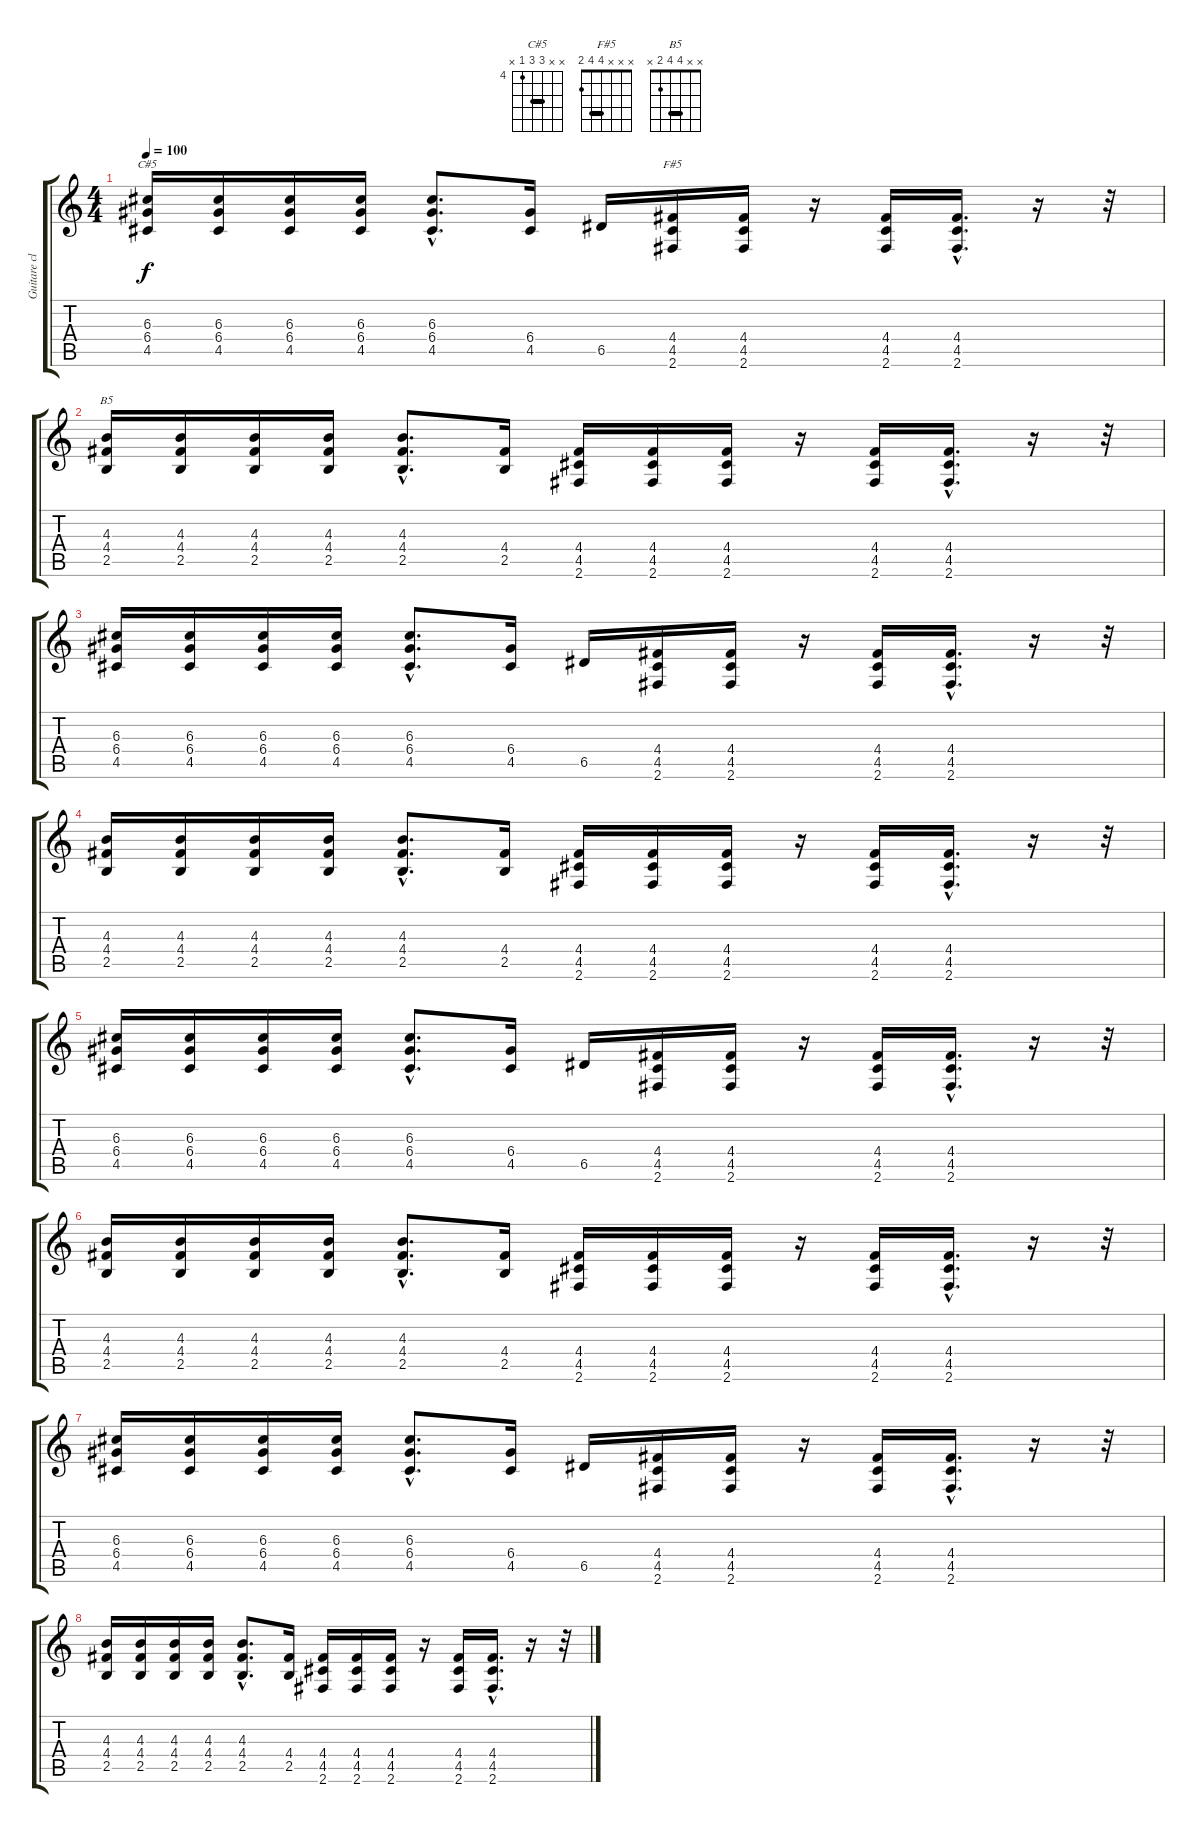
\track ("Guitare clean" "Guitare cl") {instrument acousticguitarnylon}
\staff {score tabs}
\tuning (E4 B3 G3 D3 A2 E2) {hide}
\chord ("C#5" x x 6 6 4 x) {firstfret 4 barre 6}
\chord ("F#5" x x x 4 4 2) {barre 4}
\chord ("B5" x x 4 4 2 x) {barre 4}
\ts (4 4)
\tempo 100
\clef g2
\ks c
(6.3 6.4 4.5).16{ch "C#5" dy f instrument acousticguitarnylon} (6.3 6.4 4.5).16 (6.3 6.4 4.5).16 (6.3 6.4 4.5).16 (6.3{hac} 6.4{hac} 4.5{hac}).8{d} (6.4 4.5).16 6.5.16 (4.4 4.5 2.6).16{ch "F#5"} (4.4 4.5 2.6).16 r.16 (4.4 4.5 2.6).16 (4.4{hac} 4.5{hac} 2.6{hac}).16{d} r.16 r.32 |
(4.3 4.4 2.5).16{ch "B5"} (4.3 4.4 2.5).16 (4.3 4.4 2.5).16 (4.3 4.4 2.5).16 (4.3{hac} 4.4{hac} 2.5{hac}).8{d} (4.4 2.5).16 (4.4 4.5 2.6).16 (4.4 4.5 2.6).16 (4.4 4.5 2.6).16 r.16 (4.4 4.5 2.6).16 (4.4{hac} 4.5{hac} 2.6{hac}).16{d} r.16 r.32 |
(6.3 6.4 4.5).16 (6.3 6.4 4.5).16 (6.3 6.4 4.5).16 (6.3 6.4 4.5).16 (6.3{hac} 6.4{hac} 4.5{hac}).8{d} (6.4 4.5).16 6.5.16 (4.4 4.5 2.6).16 (4.4 4.5 2.6).16 r.16 (4.4 4.5 2.6).16 (4.4{hac} 4.5{hac} 2.6{hac}).16{d} r.16 r.32 |
(4.3 4.4 2.5).16 (4.3 4.4 2.5).16 (4.3 4.4 2.5).16 (4.3 4.4 2.5).16 (4.3{hac} 4.4{hac} 2.5{hac}).8{d} (4.4 2.5).16 (4.4 4.5 2.6).16 (4.4 4.5 2.6).16 (4.4 4.5 2.6).16 r.16 (4.4 4.5 2.6).16 (4.4{hac} 4.5{hac} 2.6{hac}).16{d} r.16 r.32 |
(6.3 6.4 4.5).16 (6.3 6.4 4.5).16 (6.3 6.4 4.5).16 (6.3 6.4 4.5).16 (6.3{hac} 6.4{hac} 4.5{hac}).8{d} (6.4 4.5).16 6.5.16 (4.4 4.5 2.6).16 (4.4 4.5 2.6).16 r.16 (4.4 4.5 2.6).16 (4.4{hac} 4.5{hac} 2.6{hac}).16{d} r.16 r.32 |
(4.3 4.4 2.5).16 (4.3 4.4 2.5).16 (4.3 4.4 2.5).16 (4.3 4.4 2.5).16 (4.3{hac} 4.4{hac} 2.5{hac}).8{d} (4.4 2.5).16 (4.4 4.5 2.6).16 (4.4 4.5 2.6).16 (4.4 4.5 2.6).16 r.16 (4.4 4.5 2.6).16 (4.4{hac} 4.5{hac} 2.6{hac}).16{d} r.16 r.32 |
(6.3 6.4 4.5).16 (6.3 6.4 4.5).16 (6.3 6.4 4.5).16 (6.3 6.4 4.5).16 (6.3{hac} 6.4{hac} 4.5{hac}).8{d} (6.4 4.5).16 6.5.16 (4.4 4.5 2.6).16 (4.4 4.5 2.6).16 r.16 (4.4 4.5 2.6).16 (4.4{hac} 4.5{hac} 2.6{hac}).16{d} r.16 r.32 |
(4.3 4.4 2.5).16 (4.3 4.4 2.5).16 (4.3 4.4 2.5).16 (4.3 4.4 2.5).16 (4.3{hac} 4.4{hac} 2.5{hac}).8{d} (4.4 2.5).16 (4.4 4.5 2.6).16 (4.4 4.5 2.6).16 (4.4 4.5 2.6).16 r.16 (4.4 4.5 2.6).16 (4.4{hac} 4.5{hac} 2.6{hac}).16{d} r.16 r.32
